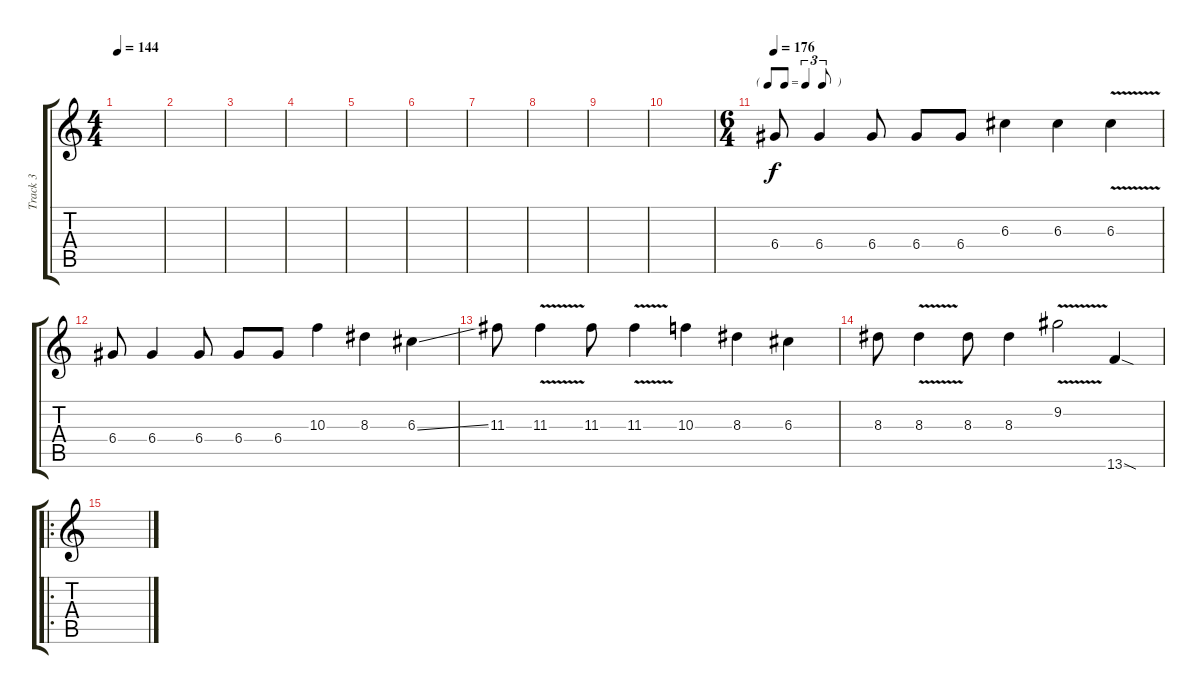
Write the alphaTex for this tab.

\track ("Track 3" "Track 3") {instrument overdrivenguitar}
\staff {score tabs}
\tuning (E4 B3 G3 D3 A2 E2) {hide}
\ts (4 4)
\tempo 144
\clef g2
\ks c
|
|
|
|
|
|
|
|
|
|
\ts (6 4)
\tf triplet8th
\tempo 176
6.4.8 6.4.4 6.4.8 6.4.8 6.4.8 6.3.4 6.3.4 6.3{v}.4 |
6.4.8 6.4.4 6.4.8 6.4.8 6.4.8 10.3.4 8.3.4 6.3{ss}.4 |
11.3.8 11.3{v}.4 11.3.8 11.3{v}.4 10.3.4 8.3.4 6.3.4 |
8.3.8 8.3{v}.4 8.3.8 8.3.4 9.2{v}.2 13.6{sod}.4 |
\ro
